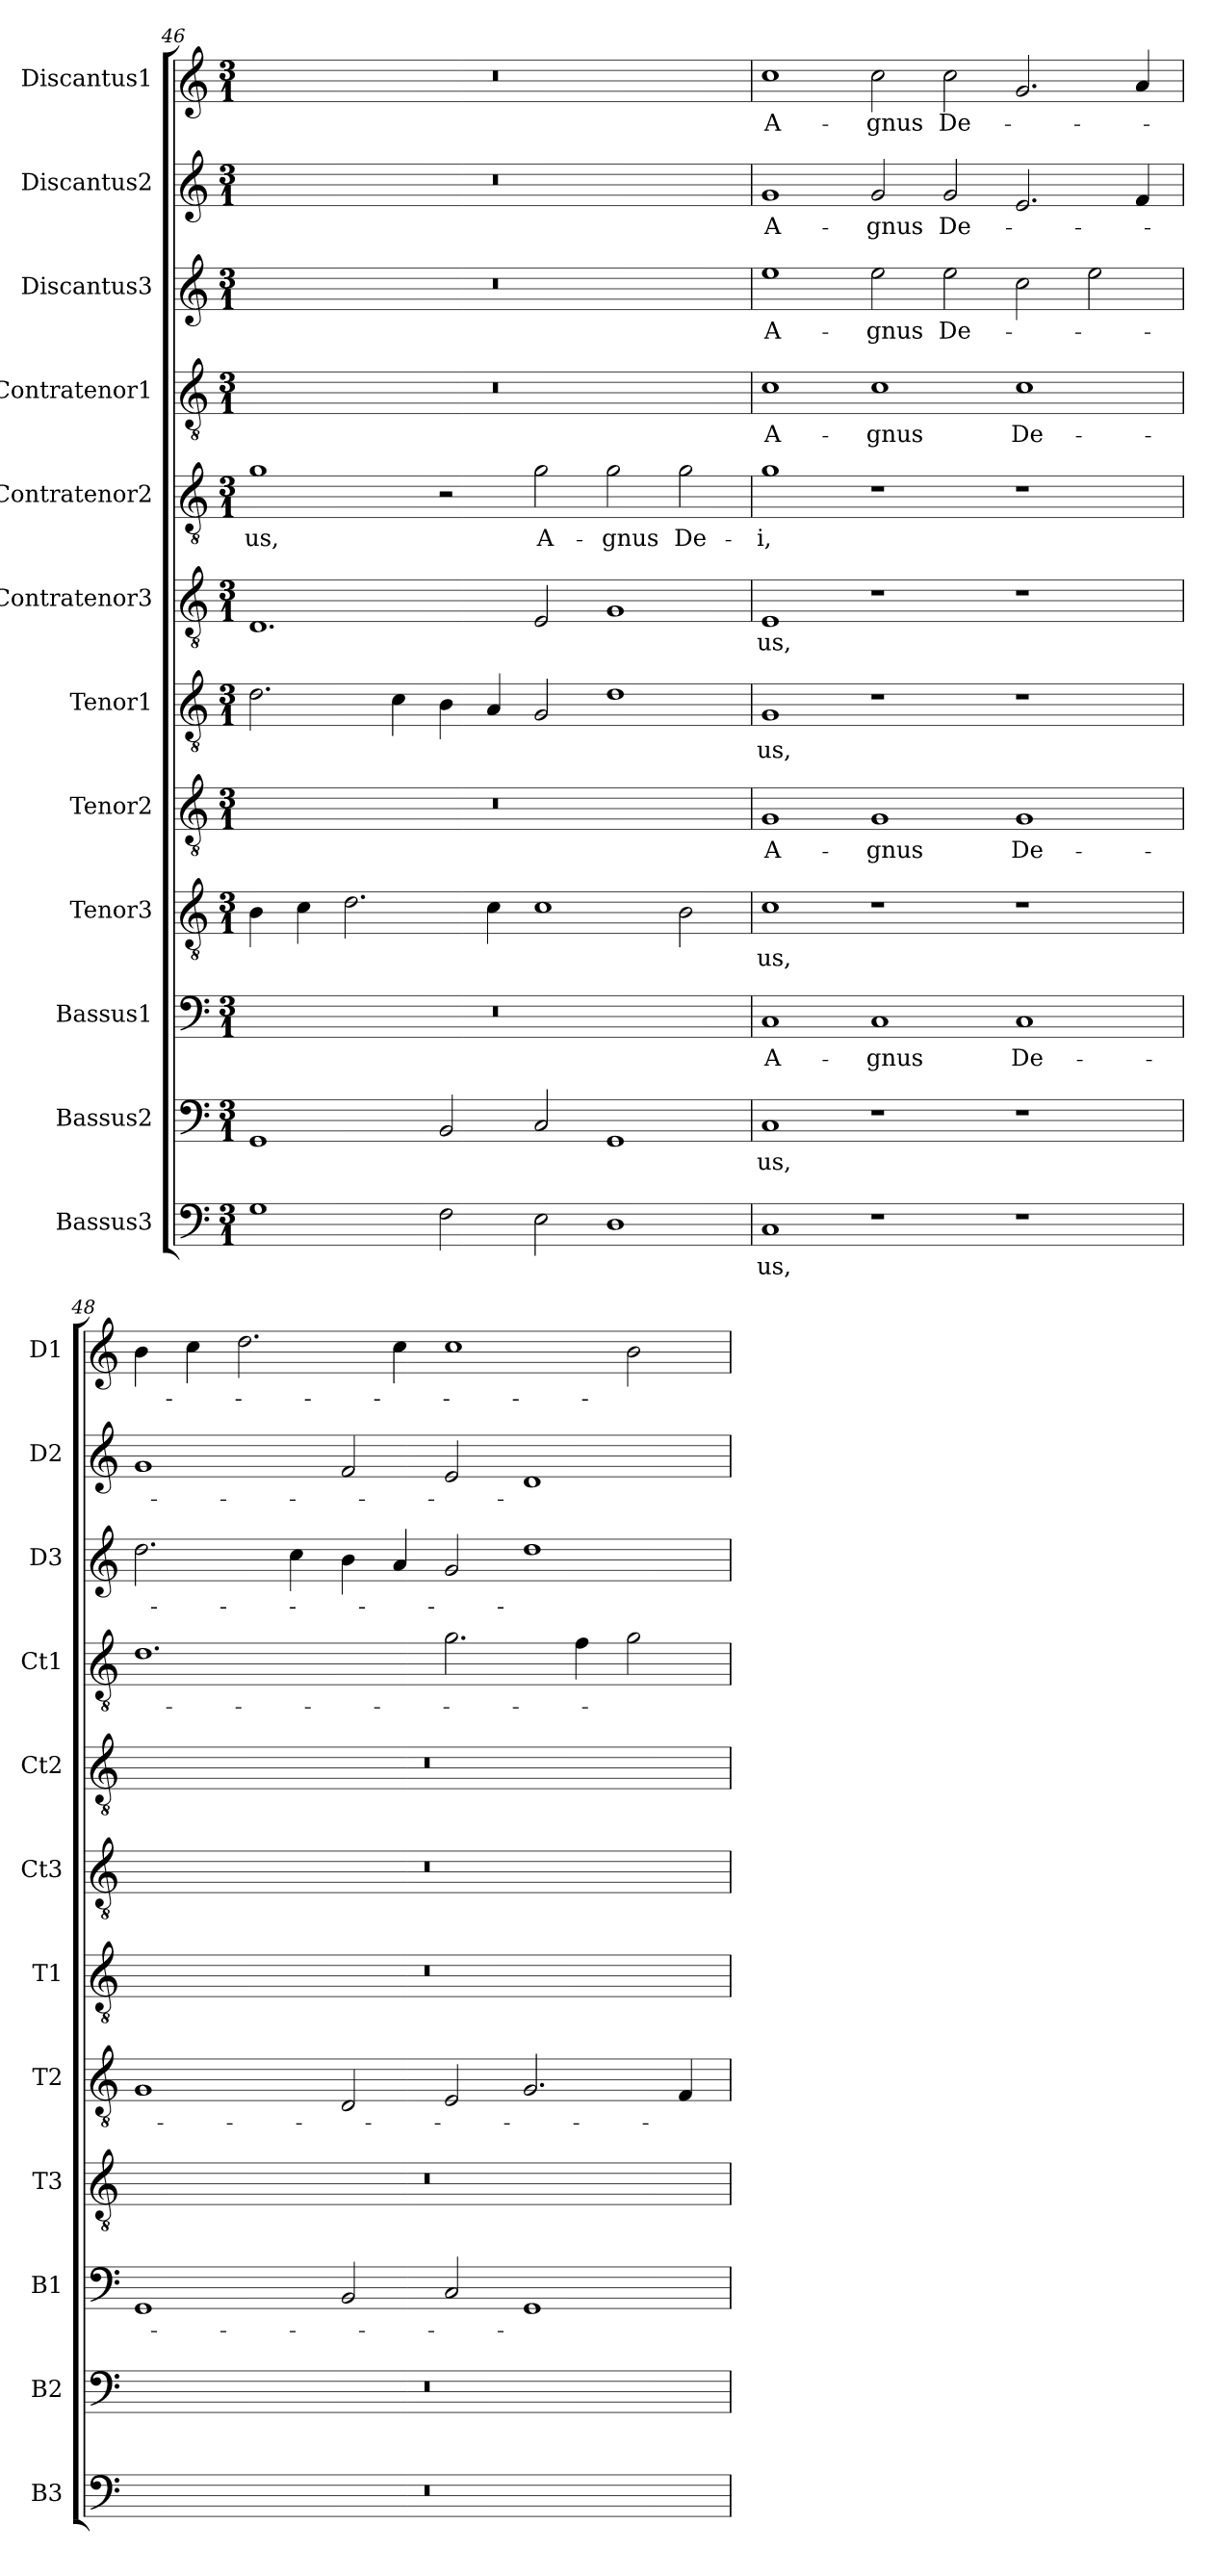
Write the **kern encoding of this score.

**kern	**text	**kern	**text	**kern	**text	**kern	**text	**kern	**text	**kern	**text	**kern	**text	**kern	**text	**kern	**text	**kern	**text	**kern	**text	**kern	**text
*part12	*part12	*part11	*part11	*part10	*part10	*part9	*part9	*part8	*part8	*part7	*part7	*part6	*part6	*part5	*part5	*part4	*part4	*part3	*part3	*part2	*part2	*part1	*part1
*staff12	*staff12	*staff11	*staff11	*staff10	*staff10	*staff9	*staff9	*staff8	*staff8	*staff7	*staff7	*staff6	*staff6	*staff5	*staff5	*staff4	*staff4	*staff3	*staff3	*staff2	*staff2	*staff1	*staff1
*I"Bassus3	*	*I"Bassus2	*	*I"Bassus1	*	*I"Tenor3	*	*I"Tenor2	*	*I"Tenor1	*	*I"Contratenor3	*	*I"Contratenor2	*	*I"Contratenor1	*	*I"Discantus3	*	*I"Discantus2	*	*I"Discantus1	*
*I'B3	*	*I'B2	*	*I'B1	*	*I'T3	*	*I'T2	*	*I'T1	*	*I'Ct3	*	*I'Ct2	*	*I'Ct1	*	*I'D3	*	*I'D2	*	*I'D1	*
*clefF4	*	*clefF4	*	*clefF4	*	*clefGv2	*	*clefGv2	*	*clefGv2	*	*clefGv2	*	*clefGv2	*	*clefGv2	*	*clefG2	*	*clefG2	*	*clefG2	*
*k[]	*	*k[]	*	*k[]	*	*k[]	*	*k[]	*	*k[]	*	*k[]	*	*k[]	*	*k[]	*	*k[]	*	*k[]	*	*k[]	*
*M3/1	*	*M3/1	*	*M3/1	*	*M3/1	*	*M3/1	*	*M3/1	*	*M3/1	*	*M3/1	*	*M3/1	*	*M3/1	*	*M3/1	*	*M3/1	*
=46	=46	=46	=46	=46	=46	=46	=46	=46	=46	=46	=46	=46	=46	=46	=46	=46	=46	=46	=46	=46	=46	=46	=46
1G\	.	1GG/	.	0.r	.	4B\	.	0.r	.	2.d\	.	1.D/	.	1g\	-us,	0.r	.	0.r	.	0.r	.	0.r	.
.	.	.	.	.	.	4c\	.	.	.	.	.	.	.	.	.	.	.	.	.	.	.	.	.
.	.	.	.	.	.	2.d\	.	.	.	.	.	.	.	.	.	.	.	.	.	.	.	.	.
.	.	.	.	.	.	.	.	.	.	4c\	.	.	.	.	.	.	.	.	.	.	.	.	.
2F\	.	2BB/	.	.	.	.	.	.	.	4B\	.	.	.	2r	.	.	.	.	.	.	.	.	.
.	.	.	.	.	.	4c\	.	.	.	4A/	.	.	.	.	.	.	.	.	.	.	.	.	.
2E\	.	2C/	.	.	.	1c\	.	.	.	2G/	.	2E/	.	2g\	A-	.	.	.	.	.	.	.	.
1D\	.	1GG/	.	.	.	.	.	.	.	1d\	.	1G/	.	2g\	-gnus	.	.	.	.	.	.	.	.
.	.	.	.	.	.	2B\	.	.	.	.	.	.	.	2g\	De-	.	.	.	.	.	.	.	.
=47	=47	=47	=47	=47	=47	=47	=47	=47	=47	=47	=47	=47	=47	=47	=47	=47	=47	=47	=47	=47	=47	=47	=47
1C/	-us,	1C/	-us,	1C/	A-	1c\	-us,	1G/	A-	1G/	-us,	1E/	-us,	1g\	-i,	1c\	A-	1ee\	A-	1g/	A-	1cc\	A-
1r	.	1r	.	1C/	-gnus	1r	.	1G/	-gnus	1r	.	1r	.	1r	.	1c\	-gnus	2ee\	-gnus	2g/	-gnus	2cc\	-gnus
.	.	.	.	.	.	.	.	.	.	.	.	.	.	.	.	.	.	2ee\	De-	2g/	De-	2cc\	De-
1r	.	1r	.	1C/	De-	1r	.	1G/	De-	1r	.	1r	.	1r	.	1c\	De-	2cc\	.	2.e/	.	2.g/	.
.	.	.	.	.	.	.	.	.	.	.	.	.	.	.	.	.	.	2ee\	.	.	.	.	.
.	.	.	.	.	.	.	.	.	.	.	.	.	.	.	.	.	.	.	.	4f/	.	4a/	.
=48	=48	=48	=48	=48	=48	=48	=48	=48	=48	=48	=48	=48	=48	=48	=48	=48	=48	=48	=48	=48	=48	=48	=48
0.r	.	0.r	.	1GG/	.	0.r	.	1G/	.	0.r	.	0.r	.	0.r	.	1.d\	.	2.dd\	.	1g/	.	4b\	.
.	.	.	.	.	.	.	.	.	.	.	.	.	.	.	.	.	.	.	.	.	.	4cc\	.
.	.	.	.	.	.	.	.	.	.	.	.	.	.	.	.	.	.	.	.	.	.	2.dd\	.
.	.	.	.	.	.	.	.	.	.	.	.	.	.	.	.	.	.	4cc\	.	.	.	.	.
.	.	.	.	2BB/	.	.	.	2D/	.	.	.	.	.	.	.	.	.	4b\	.	2f/	.	.	.
.	.	.	.	.	.	.	.	.	.	.	.	.	.	.	.	.	.	4a/	.	.	.	4cc\	.
.	.	.	.	2C/	.	.	.	2E/	.	.	.	.	.	.	.	2.g\	.	2g/	.	2e/	.	1cc\	.
.	.	.	.	1GG/	.	.	.	2.G/	.	.	.	.	.	.	.	.	.	1dd\	.	1d/	.	.	.
.	.	.	.	.	.	.	.	.	.	.	.	.	.	.	.	4f\	.	.	.	.	.	.	.
.	.	.	.	.	.	.	.	.	.	.	.	.	.	.	.	2g\	.	.	.	.	.	2b\	.
.	.	.	.	.	.	.	.	4F/	.	.	.	.	.	.	.	.	.	.	.	.	.	.	.
=	=	=	=	=	=	=	=	=	=	=	=	=	=	=	=	=	=	=	=	=	=	=	=
*-	*-	*-	*-	*-	*-	*-	*-	*-	*-	*-	*-	*-	*-	*-	*-	*-	*-	*-	*-	*-	*-	*-	*-
